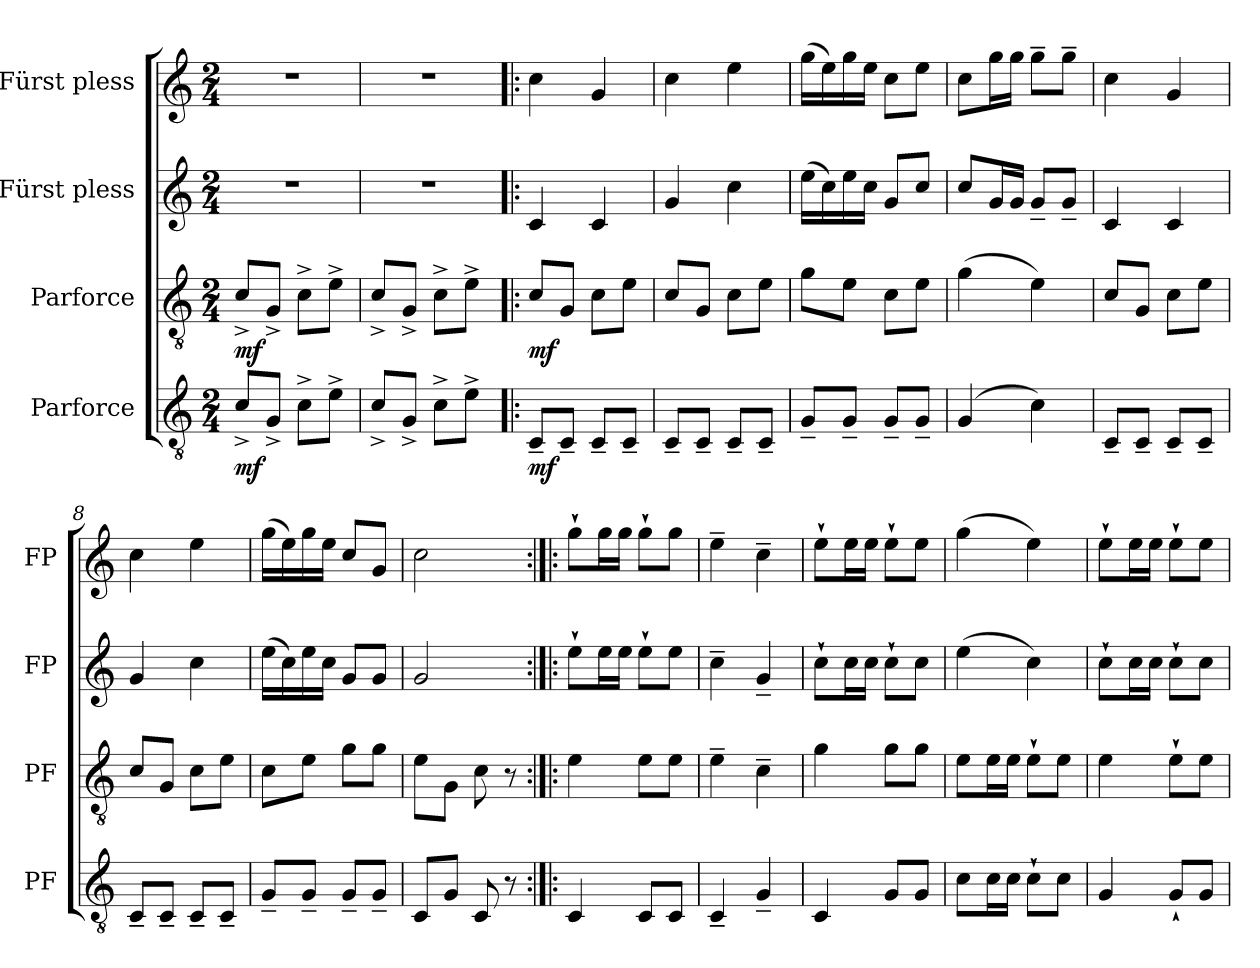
**kern	**dynam	**kern	**dynam	**kern	**kern
*part4	*part4	*part3	*part3	*part2	*part1
*staff4	*staff4	*staff3	*staff3	*staff2	*staff1
*I"Parforce	*	*I"Parforce	*	*I"Fürst pless	*I"Fürst pless
*I'PF	*	*I'PF	*	*I'FP	*I'FP
*clefGv2	*	*clefGv2	*	*clefG2	*clefG2
*ITrd1c2	*	*ITrd1c2	*	*ITrd1c2	*ITrd1c2
*k[b-e-]	*	*k[b-e-]	*	*k[b-e-]	*k[b-e-]
*M2/4	*	*M2/4	*	*M2/4	*M2/4
*MM112	*	*MM112	*	*MM112	*MM112
=1	=1	=1	=1	=1	=1
!	!LO:DY:b	!	!LO:DY:b	!	!
8B-^/L	mf	8B-^/L	mf	2r	2r
8F^/J	.	8F^/J	.	.	.
8B-^\L	.	8B-^\L	.	.	.
8d^\J	.	8d^\J	.	.	.
=2	=2	=2	=2	=2	=2
8B-^/L	.	8B-^/L	.	2r	2r
8F^/J	.	8F^/J	.	.	.
8B-^\L	.	8B-^\L	.	.	.
8d^\J	.	8d^\J	.	.	.
=3!|:	=3!|:	=3!|:	=3!|:	=3!|:	=3!|:
!	!LO:DY:b	!	!LO:DY:b	!	!
8BB-~/L	mf	8B-/L	mf	4B-/	4b-\
8BB-~/J	.	8F/J	.	.	.
8BB-~/L	.	8B-\L	.	4B-/	4f/
8BB-~/J	.	8d\J	.	.	.
=4	=4	=4	=4	=4	=4
8BB-~/L	.	8B-/L	.	4f/	4b-\
8BB-~/J	.	8F/J	.	.	.
8BB-~/L	.	8B-\L	.	4b-\	4dd\
8BB-~/J	.	8d\J	.	.	.
=5	=5	=5	=5	=5	=5
8F~/L	.	8f\L	.	(>16dd\LL	(>16ff\LL
.	.	.	.	16b-\)	16dd\)
8F~/J	.	8d\J	.	16dd\	16ff\
.	.	.	.	16b-\JJ	16dd\JJ
8F~/L	.	8B-\L	.	8f/L	8b-\L
8F~/J	.	8d\J	.	8b-/J	8dd\J
=6	=6	=6	=6	=6	=6
(>4F/	.	(>4f\	.	8b-/L	8b-\L
.	.	.	.	16f/L	16ff\L
.	.	.	.	16f/JJ	16ff\JJ
4B-\)	.	4d\)	.	8f~/L	8ff~\L
.	.	.	.	8f~/J	8ff~\J
=7	=7	=7	=7	=7	=7
8BB-~/L	.	8B-/L	.	4B-/	4b-\
8BB-~/J	.	8F/J	.	.	.
8BB-~/L	.	8B-\L	.	4B-/	4f/
8BB-~/J	.	8d\J	.	.	.
=8	=8	=8	=8	=8	=8
8BB-~/L	.	8B-/L	.	4f/	4b-\
8BB-~/J	.	8F/J	.	.	.
8BB-~/L	.	8B-\L	.	4b-\	4dd\
8BB-~/J	.	8d\J	.	.	.
!!LO:LB:g=z
=9	=9	=9	=9	=9	=9
8F~/L	.	8B-\L	.	(>16dd\LL	(>16ff\LL
.	.	.	.	16b-\)	16dd\)
8F~/J	.	8d\J	.	16dd\	16ff\
.	.	.	.	16b-\JJ	16dd\JJ
8F~/L	.	8f\L	.	8f/L	8b-/L
8F~/J	.	8f\J	.	8f/J	8f/J
=10	=10	=10	=10	=10	=10
8BB-/L	.	8d\L	.	2f/	2b-\
8F/J	.	8F\J	.	.	.
8BB-/	.	8B-\	.	.	.
8r	.	8r	.	.	.
=11:|!|:	=11:|!|:	=11:|!|:	=11:|!|:	=11:|!|:	=11:|!|:
4BB-/	.	4d\	.	8dd`\L	8ff`\L
.	.	.	.	16dd\L	16ff\L
.	.	.	.	16dd\JJ	16ff\JJ
8BB-/L	.	8d\L	.	8dd`\L	8ff`\L
8BB-/J	.	8d\J	.	8dd\J	8ff\J
=12	=12	=12	=12	=12	=12
4BB-~/	.	4d~\	.	4b-~\	4dd~\
4F~/	.	4B-~\	.	4f~/	4b-~\
=13	=13	=13	=13	=13	=13
4BB-/	.	4f\	.	8b-`\L	8dd`\L
.	.	.	.	16b-\L	16dd\L
.	.	.	.	16b-\JJ	16dd\JJ
8F/L	.	8f\L	.	8b-`\L	8dd`\L
8F/J	.	8f\J	.	8b-\J	8dd\J
=14	=14	=14	=14	=14	=14
8B-\L	.	8d\L	.	(>4dd\	(>4ff\
16B-\L	.	16d\L	.	.	.
16B-\JJ	.	16d\JJ	.	.	.
8B-`\L	.	8d`\L	.	4b-\)	4dd\)
8B-\J	.	8d\J	.	.	.
=15	=15	=15	=15	=15	=15
4F/	.	4d\	.	8b-`\L	8dd`\L
.	.	.	.	16b-\L	16dd\L
.	.	.	.	16b-\JJ	16dd\JJ
8F`/L	.	8d`\L	.	8b-`\L	8dd`\L
8F/J	.	8d\J	.	8b-\J	8dd\J
=	=	=	=	=	=
*-	*-	*-	*-	*-	*-
